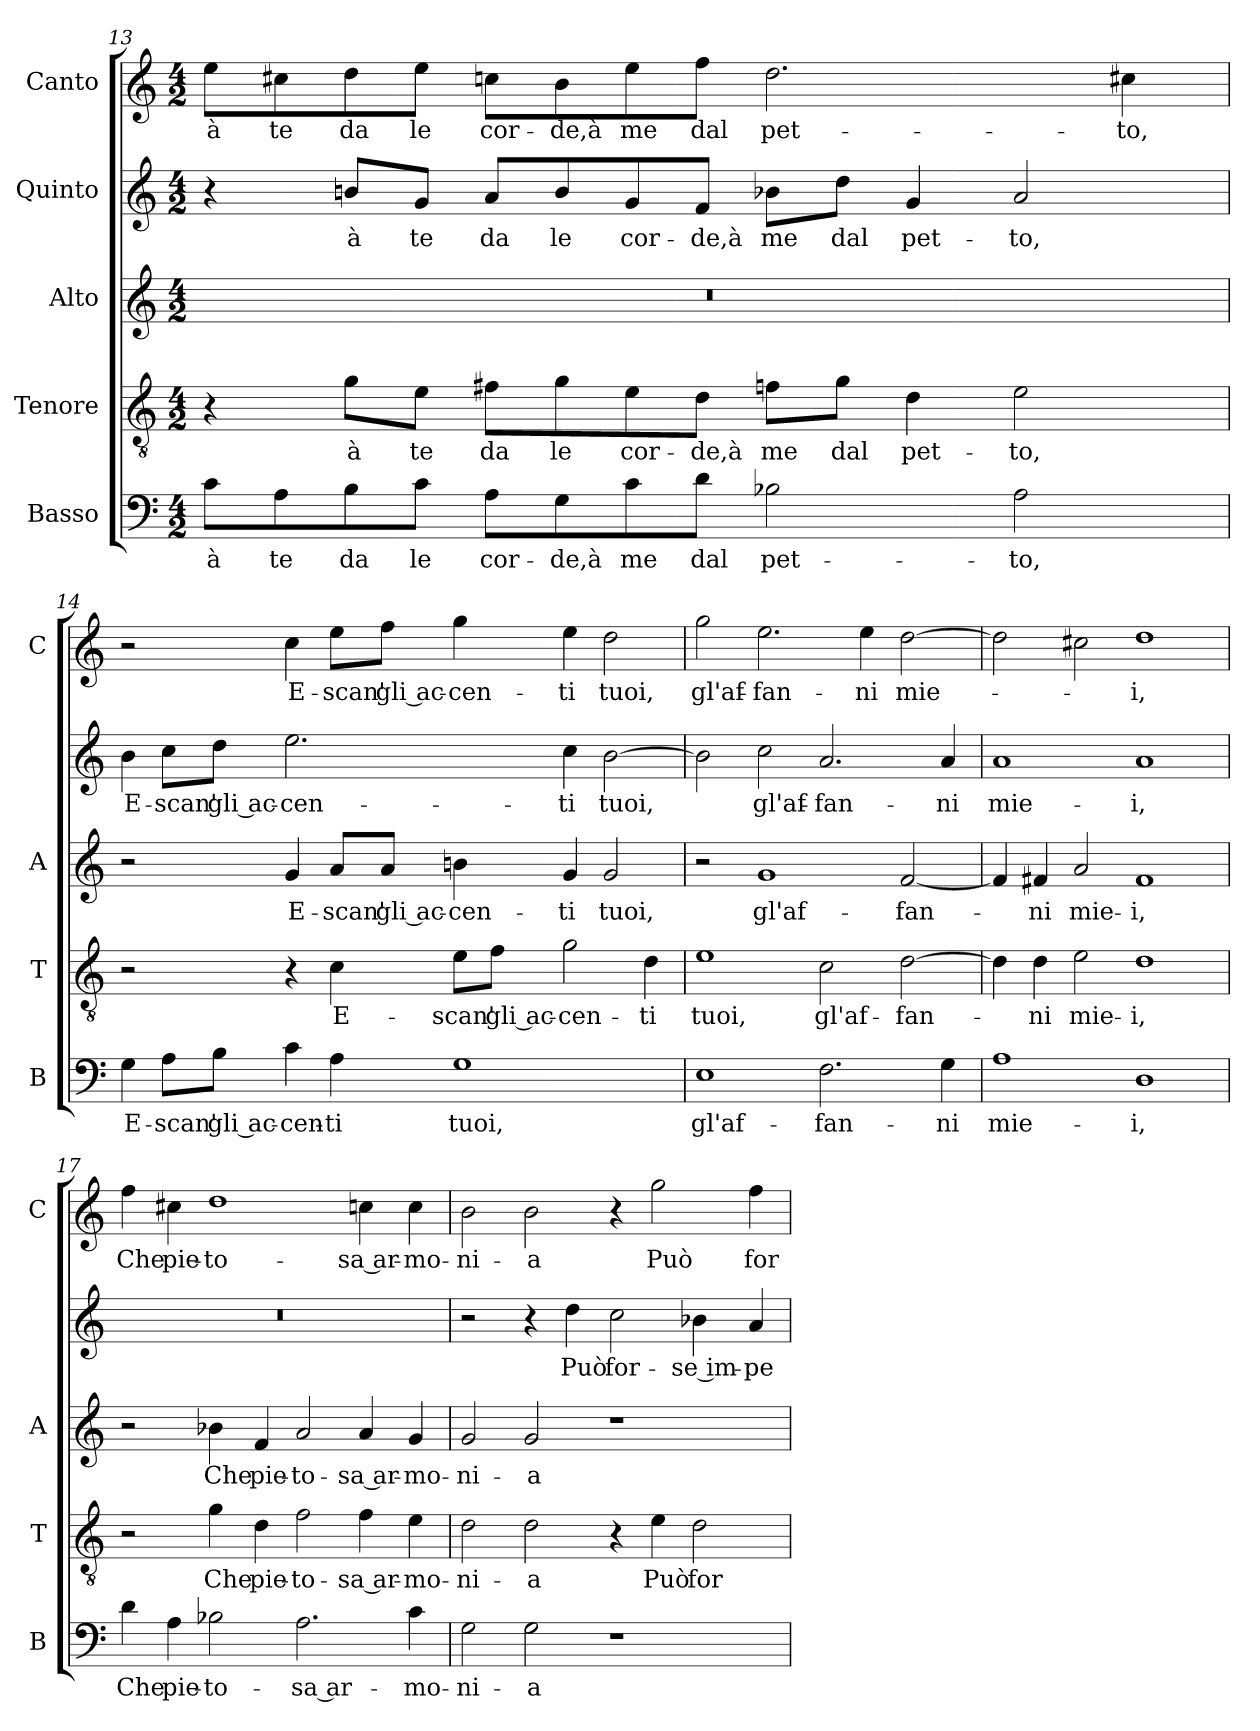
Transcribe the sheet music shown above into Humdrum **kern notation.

**kern	**text	**kern	**text	**kern	**text	**kern	**text	**kern	**text
*part5	*part5	*part4	*part4	*part3	*part3	*part2	*part2	*part1	*part1
*staff5	*staff5	*staff4	*staff4	*staff3	*staff3	*staff2	*staff2	*staff1	*staff1
*I"Basso	*	*I"Tenore	*	*I"Alto	*	*I"Quinto	*	*I"Canto	*
*I'B	*	*I'T	*	*I'A	*	*	*	*I'C	*
*clefF4	*	*clefGv2	*	*clefG2	*	*clefG2	*	*clefG2	*
*k[]	*	*k[]	*	*k[]	*	*k[]	*	*k[]	*
*C:	*	*C:	*	*C:	*	*C:	*	*C:	*
*M4/2	*	*M4/2	*	*M4/2	*	*M4/2	*	*M4/2	*
=13	=13	=13	=13	=13	=13	=13	=13	=13	=13
!	!LO:LY:b	!	!	!	!	!	!	!	!LO:LY:b
8c\L	à	4r	.	0r	.	4r	.	8ee\L	à
!	!LO:LY:b	!	!	!	!	!	!	!	!LO:LY:b
8A\	te	.	.	.	.	.	.	8cc#X\	te
!	!LO:LY:b	!	!LO:LY:b	!	!	!	!LO:LY:b	!	!LO:LY:b
8B\	da	8g\L	à	.	.	8bni/L	à	8dd\	da
!	!LO:LY:b	!	!LO:LY:b	!	!	!	!LO:LY:b	!	!LO:LY:b
8c\J	le	8e\J	te	.	.	8g/J	te	8ee\J	le
!	!LO:LY:b	!	!LO:LY:b	!	!	!	!LO:LY:b	!	!LO:LY:b
8A\L	cor-	8f#X\L	da	.	.	8a/L	da	8ccn\L	cor-
!	!LO:LY:b	!	!LO:LY:b	!	!	!	!LO:LY:b	!	!LO:LY:b
8G\	-de,à	8g\	le	.	.	8b/	le	8b\	-de,à
!	!LO:LY:b	!	!LO:LY:b	!	!	!	!LO:LY:b	!	!LO:LY:b
8c\	me	8e\	cor-	.	.	8g/	cor-	8ee\	me
!	!LO:LY:b	!	!LO:LY:b	!	!	!	!LO:LY:b	!	!LO:LY:b
8d\J	dal	8d\J	-de,à	.	.	8f/J	-de,à	8ff\J	dal
!	!LO:LY:b	!	!LO:LY:b	!	!	!	!LO:LY:b	!	!LO:LY:b
2B-X\	pet-	8fn\L	me	.	.	8b-X\L	me	2.dd\	pet-
!	!	!	!LO:LY:b	!	!	!	!LO:LY:b	!	!
.	.	8g\J	dal	.	.	8dd\J	dal	.	.
!	!	!	!LO:LY:b	!	!	!	!LO:LY:b	!	!
.	.	4d\	pet-	.	.	4g/	pet-	.	.
!	!LO:LY:b	!	!LO:LY:b	!	!	!	!LO:LY:b	!	!
2A\	-to,	2e\	-to,	.	.	2a/	-to,	.	.
!	!	!	!	!	!	!	!	!	!LO:LY:b
.	.	.	.	.	.	.	.	4cc#X\	-to,
!!LO:LB:g=z
=14	=14	=14	=14	=14	=14	=14	=14	=14	=14
!	!LO:LY:b	!	!	!	!	!	!LO:LY:b	!	!
4G\	E-	2r	.	2r	.	4b\	E-	2r	.
!	!LO:LY:b	!	!	!	!	!	!LO:LY:b	!	!
8A\L	-scan'	.	.	.	.	8cc\L	-scan'	.	.
!	!LO:LY:b	!	!	!	!	!	!LO:LY:b	!	!
8B\J	gli ac-	.	.	.	.	8dd\J	gli ac-	.	.
!	!LO:LY:b	!	!	!	!LO:LY:b	!	!LO:LY:b	!	!LO:LY:b
4c\	-cen-	4r	.	4g/	E-	2.ee\	-cen-	4cc\	E-
!	!LO:LY:b	!	!LO:LY:b	!	!LO:LY:b	!	!	!	!LO:LY:b
4A\	-ti	4c\	E-	8a/L	-scan'	.	.	8ee\L	-scan'
!	!	!	!	!	!LO:LY:b	!	!	!	!LO:LY:b
.	.	.	.	8a/J	gli ac-	.	.	8ff\J	gli ac-
!	!LO:LY:b	!	!LO:LY:b	!	!LO:LY:b	!	!	!	!LO:LY:b
1G	tuoi,	8e\L	-scan'	4bni\	-cen-	.	.	4gg\	-cen-
!	!	!	!LO:LY:b	!	!	!	!	!	!
.	.	8f\J	gli ac-	.	.	.	.	.	.
!	!	!	!LO:LY:b	!	!LO:LY:b	!	!LO:LY:b	!	!LO:LY:b
.	.	2g\	-cen-	4g/	-ti	4cc\	-ti	4ee\	-ti
!	!	!	!	!	!LO:LY:b	!	!LO:LY:b	!	!LO:LY:b
.	.	.	.	2g/	tuoi,	[2b\	tuoi,	2dd\	tuoi,
!	!	!	!LO:LY:b	!	!	!	!	!	!
.	.	4d\	-ti	.	.	.	.	.	.
=15	=15	=15	=15	=15	=15	=15	=15	=15	=15
!	!LO:LY:b	!	!LO:LY:b	!	!	!	!	!	!LO:LY:b
1E	gl'af-	1e	tuoi,	2r	.	2b\]	.	2gg\	gl'af-
!	!	!	!	!	!LO:LY:b	!	!LO:LY:b	!	!LO:LY:b
.	.	.	.	1g	gl'af-	2cc\	gl'af-	2.ee\	-fan-
!	!LO:LY:b	!	!LO:LY:b	!	!	!	!LO:LY:b	!	!
2.F\	-fan-	2c\	gl'af-	.	.	2.a/	-fan-	.	.
!	!	!	!	!	!	!	!	!	!LO:LY:b
.	.	.	.	.	.	.	.	4ee\	-ni
!	!	!	!LO:LY:b	!	!LO:LY:b	!	!	!	!LO:LY:b
.	.	[2d\	-fan-	[2f/	-fan-	.	.	[2dd\	mie-
!	!LO:LY:b	!	!	!	!	!	!LO:LY:b	!	!
4G\	-ni	.	.	.	.	4a/	-ni	.	.
=16	=16	=16	=16	=16	=16	=16	=16	=16	=16
!	!LO:LY:b	!	!	!	!	!	!LO:LY:b	!	!
1A	mie-	4d\]	.	4f/]	.	1a	mie-	2dd\]	.
!	!	!	!LO:LY:b	!	!LO:LY:b	!	!	!	!
.	.	4d\	-ni	4f#X/	-ni	.	.	.	.
!	!	!	!LO:LY:b	!	!LO:LY:b	!	!	!	!
.	.	2e\	mie-	2a/	mie-	.	.	2cc#X\	.
!	!LO:LY:b	!	!LO:LY:b	!	!LO:LY:b	!	!LO:LY:b	!	!LO:LY:b
1D	-i,	1d	-i,	1f#	-i,	1a	-i,	1dd	-i,
!!LO:PB:g=z
=17	=17	=17	=17	=17	=17	=17	=17	=17	=17
!	!LO:LY:b	!	!	!	!	!	!	!	!LO:LY:b
4d\	Che	2r	.	2r	.	0r	.	4ff\	Che
!	!LO:LY:b	!	!	!	!	!	!	!	!LO:LY:b
4A\	pie-	.	.	.	.	.	.	4cc#X\	pie-
!	!LO:LY:b	!	!LO:LY:b	!	!LO:LY:b	!	!	!	!LO:LY:b
2B-X\	-to-	4g\	Che	4b-X\	Che	.	.	1dd	-to-
!	!	!	!LO:LY:b	!	!LO:LY:b	!	!	!	!
.	.	4d\	pie-	4f/	pie-	.	.	.	.
!	!LO:LY:b	!	!LO:LY:b	!	!LO:LY:b	!	!	!	!
2.A\	-sa ar-	2f\	-to-	2a/	-to-	.	.	.	.
!	!	!	!LO:LY:b	!	!LO:LY:b	!	!	!	!LO:LY:b
.	.	4f\	-sa ar-	4a/	-sa ar-	.	.	4ccn\	-sa ar-
!	!LO:LY:b	!	!LO:LY:b	!	!LO:LY:b	!	!	!	!LO:LY:b
4c\	-mo-	4e\	-mo-	4g/	-mo-	.	.	4cc\	-mo-
=18	=18	=18	=18	=18	=18	=18	=18	=18	=18
!	!LO:LY:b	!	!LO:LY:b	!	!LO:LY:b	!	!	!	!LO:LY:b
2G\	-ni-	2d\	-ni-	2g/	-ni-	2r	.	2b\	-ni-
!	!LO:LY:b	!	!LO:LY:b	!	!LO:LY:b	!	!	!	!LO:LY:b
2G\	-a	2d\	-a	2g/	-a	4r	.	2b\	-a
!	!	!	!	!	!	!	!LO:LY:b	!	!
.	.	.	.	.	.	4dd\	Può	.	.
!	!	!	!	!	!	!	!LO:LY:b	!	!
1r	.	4r	.	1r	.	2cc\	for-	4r	.
!	!	!	!LO:LY:b	!	!	!	!	!	!LO:LY:b
.	.	4e\	Può	.	.	.	.	2gg\	Può
!	!	!	!LO:LY:b	!	!	!	!LO:LY:b	!	!
.	.	2d\	for-	.	.	4b-X\	-se im-	.	.
!	!	!	!	!	!	!	!LO:LY:b	!	!LO:LY:b
.	.	.	.	.	.	4a/	-pe-	4ff\	for-
=	=	=	=	=	=	=	=	=	=
*-	*-	*-	*-	*-	*-	*-	*-	*-	*-
